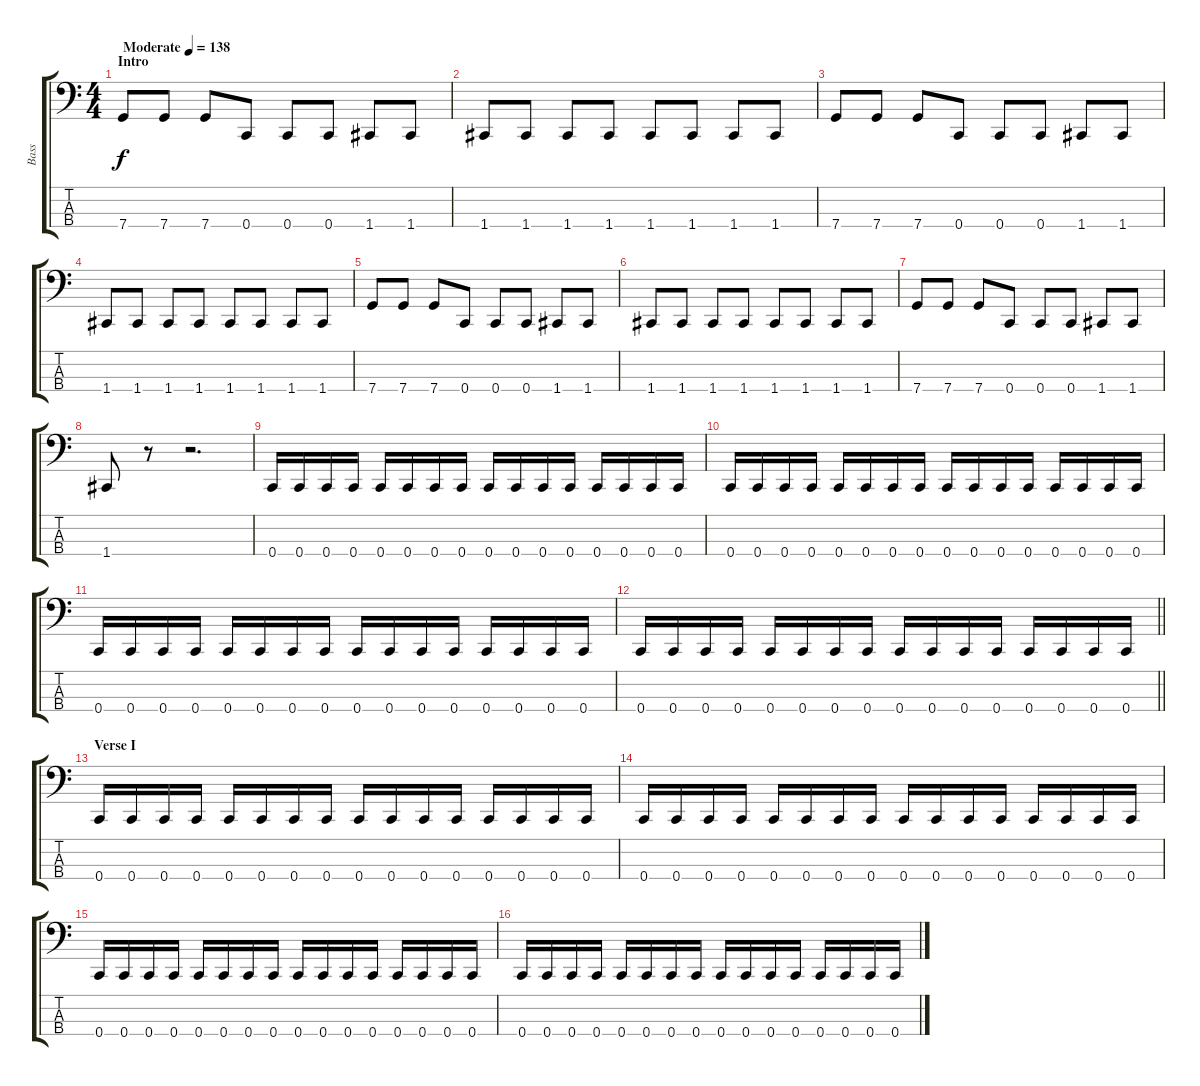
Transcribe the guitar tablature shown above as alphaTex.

\track ("Bass" "Bass") {instrument electricbasspick}
\staff {score tabs}
\tuning (F2 C2 G1 C1) {hide}
\ts (4 4)
\section ("" "Intro")
\tempo (138 "Moderate")
\clef f4
\ks c
7.4.8{dy f instrument electricbasspick} 7.4.8 7.4.8 0.4.8 0.4.8 0.4.8 1.4.8 1.4.8 |
1.4.8 1.4.8 1.4.8 1.4.8 1.4.8 1.4.8 1.4.8 1.4.8 |
7.4.8 7.4.8 7.4.8 0.4.8 0.4.8 0.4.8 1.4.8 1.4.8 |
1.4.8 1.4.8 1.4.8 1.4.8 1.4.8 1.4.8 1.4.8 1.4.8 |
7.4.8 7.4.8 7.4.8 0.4.8 0.4.8 0.4.8 1.4.8 1.4.8 |
1.4.8 1.4.8 1.4.8 1.4.8 1.4.8 1.4.8 1.4.8 1.4.8 |
7.4.8 7.4.8 7.4.8 0.4.8 0.4.8 0.4.8 1.4.8 1.4.8 |
1.4.8 r.8 r.2{d} |
0.4.16 0.4.16 0.4.16 0.4.16 0.4.16 0.4.16 0.4.16 0.4.16 0.4.16 0.4.16 0.4.16 0.4.16 0.4.16 0.4.16 0.4.16 0.4.16 |
0.4.16 0.4.16 0.4.16 0.4.16 0.4.16 0.4.16 0.4.16 0.4.16 0.4.16 0.4.16 0.4.16 0.4.16 0.4.16 0.4.16 0.4.16 0.4.16 |
0.4.16 0.4.16 0.4.16 0.4.16 0.4.16 0.4.16 0.4.16 0.4.16 0.4.16 0.4.16 0.4.16 0.4.16 0.4.16 0.4.16 0.4.16 0.4.16 |
\barLineRight lightlight
0.4.16 0.4.16 0.4.16 0.4.16 0.4.16 0.4.16 0.4.16 0.4.16 0.4.16 0.4.16 0.4.16 0.4.16 0.4.16 0.4.16 0.4.16 0.4.16 |
\section ("" "Verse I")
0.4.16 0.4.16 0.4.16 0.4.16 0.4.16 0.4.16 0.4.16 0.4.16 0.4.16 0.4.16 0.4.16 0.4.16 0.4.16 0.4.16 0.4.16 0.4.16 |
0.4.16 0.4.16 0.4.16 0.4.16 0.4.16 0.4.16 0.4.16 0.4.16 0.4.16 0.4.16 0.4.16 0.4.16 0.4.16 0.4.16 0.4.16 0.4.16 |
0.4.16 0.4.16 0.4.16 0.4.16 0.4.16 0.4.16 0.4.16 0.4.16 0.4.16 0.4.16 0.4.16 0.4.16 0.4.16 0.4.16 0.4.16 0.4.16 |
0.4.16 0.4.16 0.4.16 0.4.16 0.4.16 0.4.16 0.4.16 0.4.16 0.4.16 0.4.16 0.4.16 0.4.16 0.4.16 0.4.16 0.4.16 0.4.16
